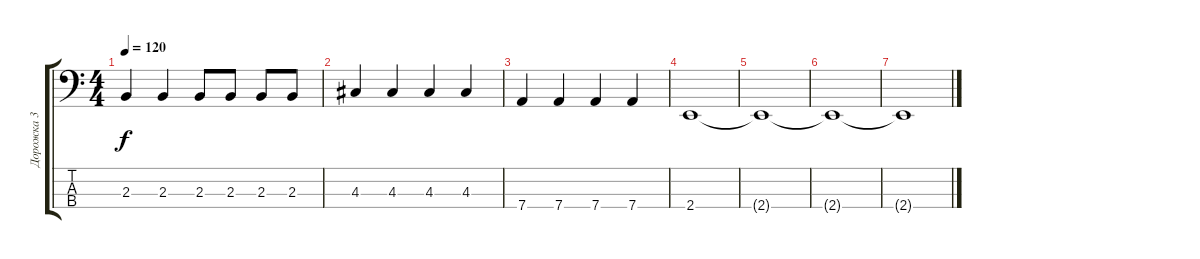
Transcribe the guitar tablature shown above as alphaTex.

\track ("Дорожка 3" "Дорожка 3") {instrument electricbassfinger}
\staff {score tabs}
\tuning (G2 D2 A1 D1) {hide}
\ts (4 4)
\tempo 120
\clef f4
\ks c
2.3.4{dy f} 2.3.4 2.3.8 2.3.8 2.3.8 2.3.8 |
4.3.4 4.3.4 4.3.4 4.3.4 |
7.4.4 7.4.4 7.4.4 7.4.4 |
2.4.1 |
2.4{t}.1 |
2.4{t}.1 |
2.4{t}.1
